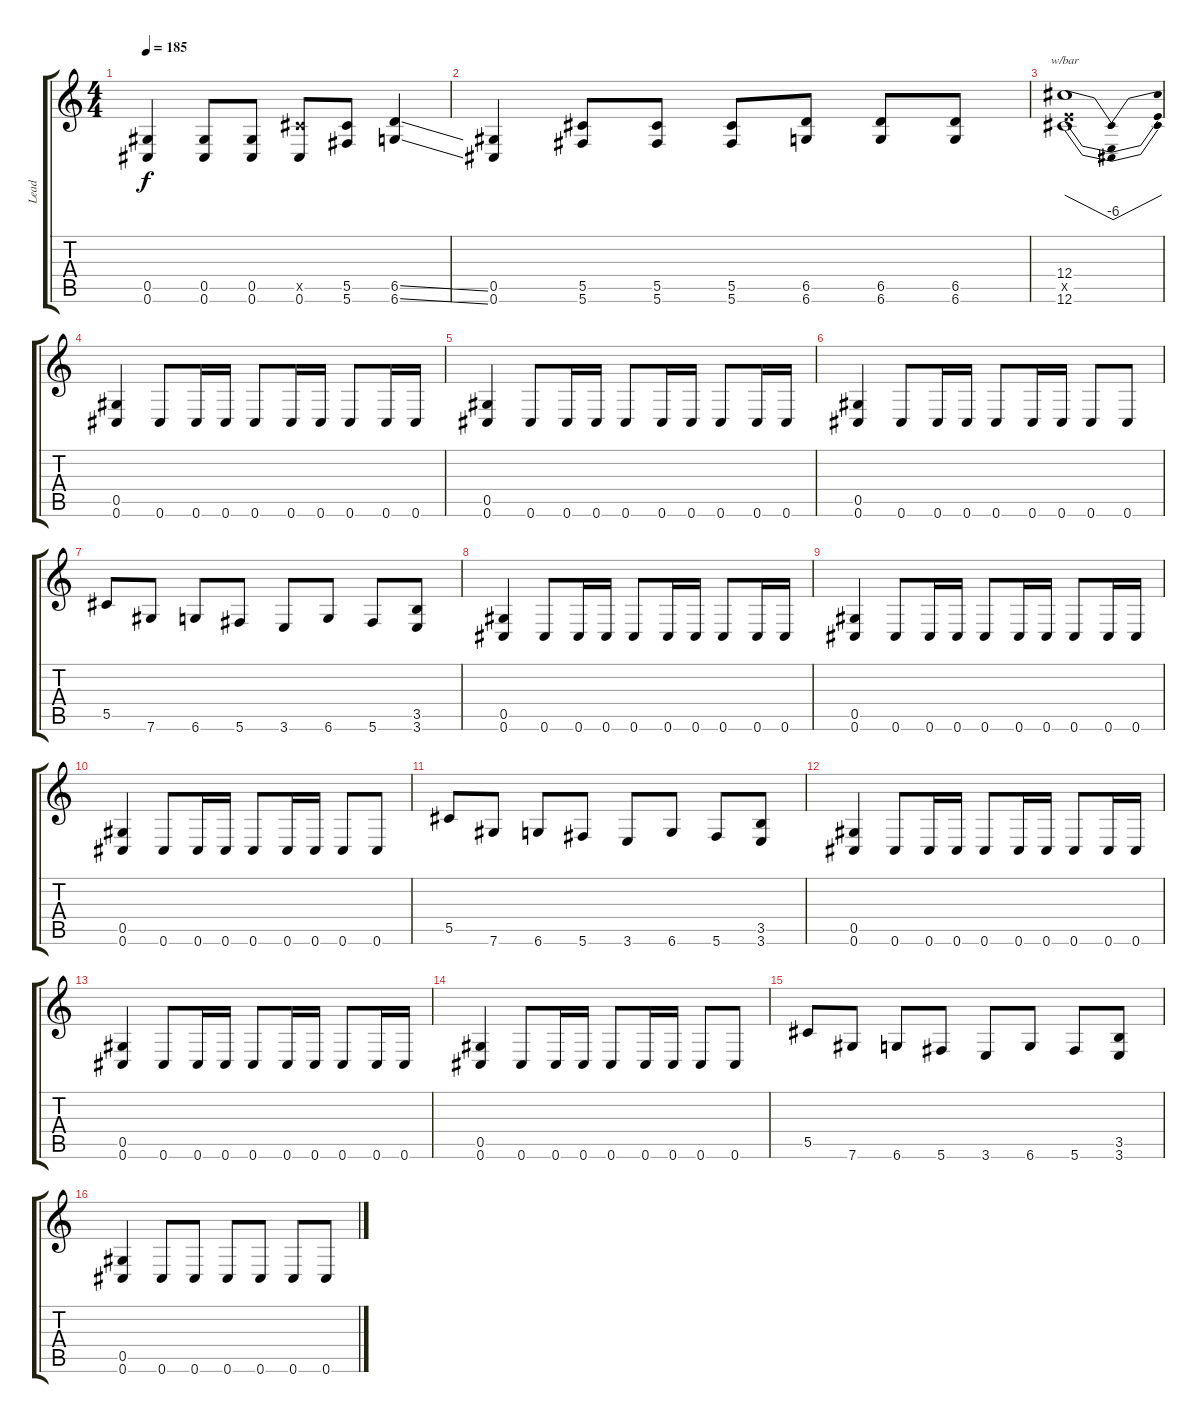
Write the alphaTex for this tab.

\track ("Lead" "Lead") {instrument distortionguitar}
\staff {score tabs}
\tuning (Eb4 Bb3 Gb3 Db3 Ab2 Db2) {hide}
\ts (4 4)
\tempo 185
\clef g2
\ks c
(0.5 0.6).4{dy f} (0.5 0.6).8 (0.5 0.6).8 (5.5{x} 0.6).8 (5.5 5.6).8 (6.5{ss} 6.6{ss}).4 |
(0.5 0.6).4 (5.5 5.6).8 (5.5 5.6).8 (5.5 5.6).8 (6.5 6.6).8 (6.5 6.6).8 (6.5 6.6).8 |
(12.4 8.5{x} 12.6).1{tbe (dip default 0 0 30 -24 60 0)} |
(0.5 0.6).4 0.6.8 0.6.16 0.6.16 0.6.8 0.6.16 0.6.16 0.6.8 0.6.16 0.6.16 |
(0.5 0.6).4 0.6.8 0.6.16 0.6.16 0.6.8 0.6.16 0.6.16 0.6.8 0.6.16 0.6.16 |
(0.5 0.6).4 0.6.8 0.6.16 0.6.16 0.6.8 0.6.16 0.6.16 0.6.8 0.6.8 |
5.5.8 7.6.8 6.6.8 5.6.8 3.6.8 6.6.8 5.6.8 (3.5 3.6).8 |
(0.5 0.6).4 0.6.8 0.6.16 0.6.16 0.6.8 0.6.16 0.6.16 0.6.8 0.6.16 0.6.16 |
(0.5 0.6).4 0.6.8 0.6.16 0.6.16 0.6.8 0.6.16 0.6.16 0.6.8 0.6.16 0.6.16 |
(0.5 0.6).4 0.6.8 0.6.16 0.6.16 0.6.8 0.6.16 0.6.16 0.6.8 0.6.8 |
5.5.8 7.6.8 6.6.8 5.6.8 3.6.8 6.6.8 5.6.8 (3.5 3.6).8 |
(0.5 0.6).4 0.6.8 0.6.16 0.6.16 0.6.8 0.6.16 0.6.16 0.6.8 0.6.16 0.6.16 |
(0.5 0.6).4 0.6.8 0.6.16 0.6.16 0.6.8 0.6.16 0.6.16 0.6.8 0.6.16 0.6.16 |
(0.5 0.6).4 0.6.8 0.6.16 0.6.16 0.6.8 0.6.16 0.6.16 0.6.8 0.6.8 |
5.5.8 7.6.8 6.6.8 5.6.8 3.6.8 6.6.8 5.6.8 (3.5 3.6).8 |
(0.5 0.6).4 0.6.8 0.6.8 0.6.8 0.6.8 0.6.8 0.6.8
